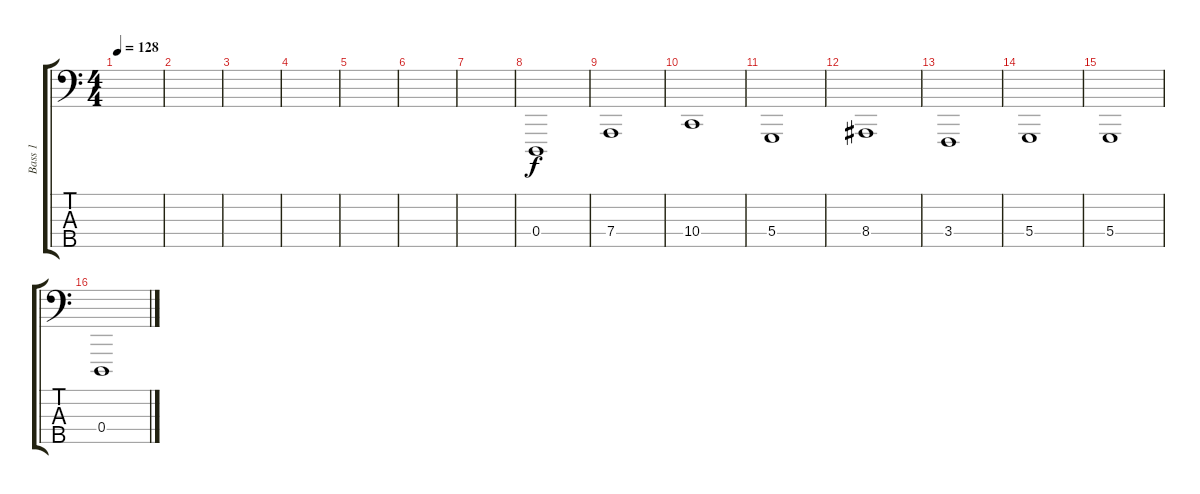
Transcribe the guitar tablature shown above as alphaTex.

\track ("Bass 1" "Bass 1") {instrument lead2sawtooth}
\staff {score tabs}
\tuning (F2 C2 G1 D1 A0) {hide}
\ts (4 4)
\tempo 128
\clef f4
\ks c
|
|
|
|
|
|
|
0.4.1 |
7.4.1 |
10.4.1 |
5.4.1 |
8.4.1 |
3.4.1 |
5.4.1 |
5.4.1 |
0.4.1
